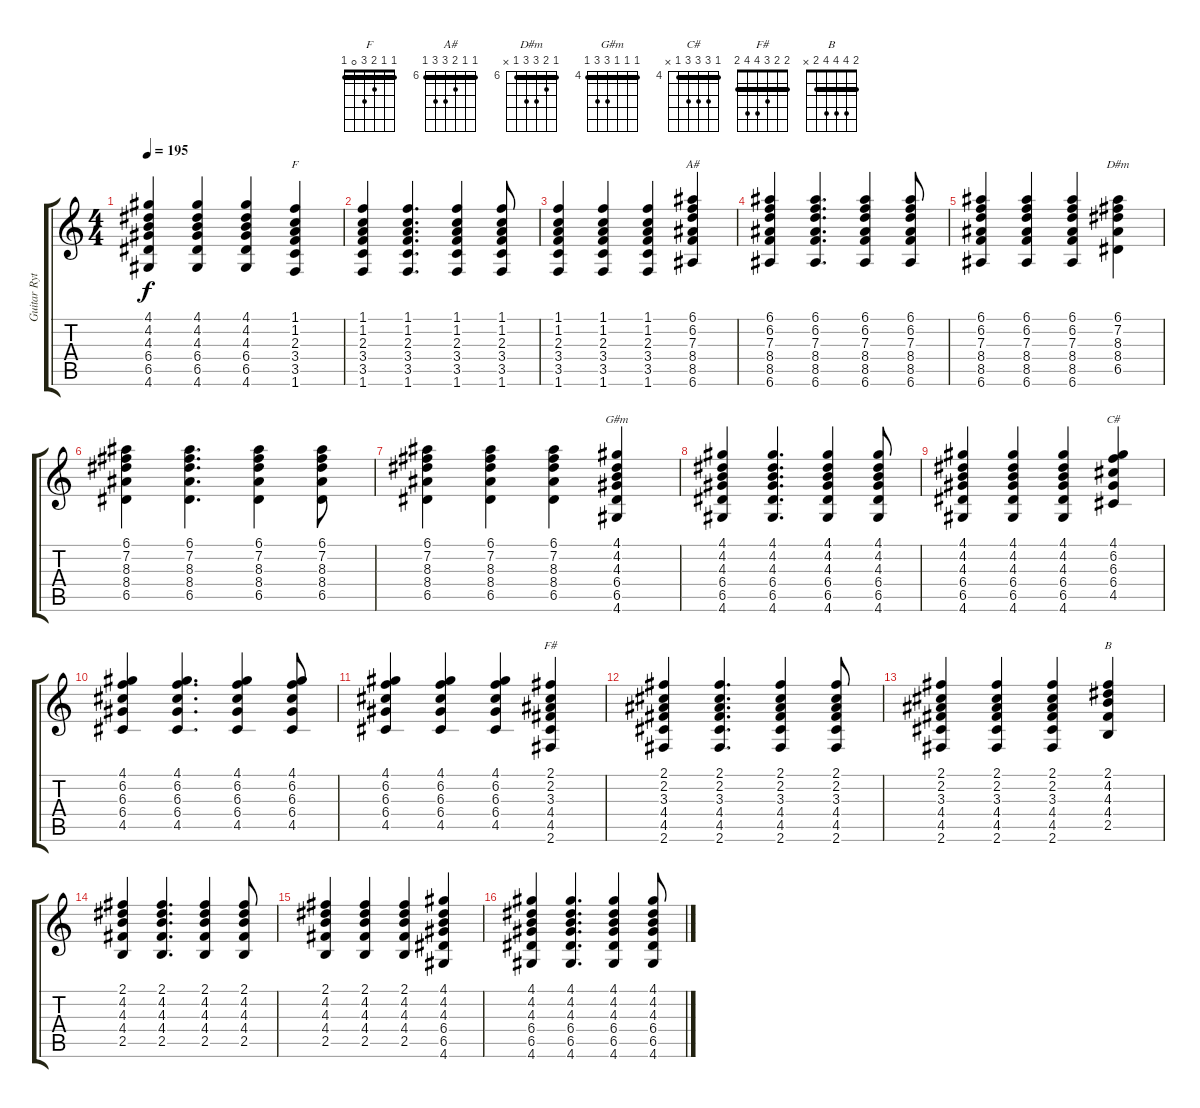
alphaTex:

\track ("Guitar Rythm" "Guitar Ryt") {instrument acousticguitarnylon}
\staff {score tabs}
\tuning (E4 B3 G3 D3 A2 E2) {hide}
\chord ("F" 1 1 2 3 0 1) {barre 1}
\chord ("A#" 6 6 7 8 8 6) {firstfret 6 barre 6}
\chord ("D#m" 6 7 8 8 6 x) {firstfret 6 barre 6}
\chord ("G#m" 4 4 4 6 6 4) {firstfret 4 barre 4}
\chord ("C#" 4 6 6 6 4 x) {firstfret 4 barre 4}
\chord ("F#" 2 2 3 4 4 2) {barre 2}
\chord ("B" 2 4 4 4 2 x) {barre 2}
\ts (4 4)
\tempo 195
\clef g2
\ks c
(4.1 4.2 4.3 6.4 6.5 4.6).4{dy f} (4.1 4.2 4.3 6.4 6.5 4.6).4 (4.1 4.2 4.3 6.4 6.5 4.6).4 (1.1 1.2 2.3 3.4 3.5 1.6).4{ch "F"} |
(1.1 1.2 2.3 3.4 3.5 1.6).4 (1.1 1.2 2.3 3.4 3.5 1.6).4{d} (1.1 1.2 2.3 3.4 3.5 1.6).4 (1.1 1.2 2.3 3.4 3.5 1.6).8 |
(1.1 1.2 2.3 3.4 3.5 1.6).4 (1.1 1.2 2.3 3.4 3.5 1.6).4 (1.1 1.2 2.3 3.4 3.5 1.6).4 (6.1 6.2 7.3 8.4 8.5 6.6).4{ch "A#"} |
(6.1 6.2 7.3 8.4 8.5 6.6).4 (6.1 6.2 7.3 8.4 8.5 6.6).4{d} (6.1 6.2 7.3 8.4 8.5 6.6).4 (6.1 6.2 7.3 8.4 8.5 6.6).8 |
(6.1 6.2 7.3 8.4 8.5 6.6).4 (6.1 6.2 7.3 8.4 8.5 6.6).4 (6.1 6.2 7.3 8.4 8.5 6.6).4 (6.1 7.2 8.3 8.4 6.5).4{ch "D#m"} |
(6.1 7.2 8.3 8.4 6.5).4 (6.1 7.2 8.3 8.4 6.5).4{d} (6.1 7.2 8.3 8.4 6.5).4 (6.1 7.2 8.3 8.4 6.5).8 |
(6.1 7.2 8.3 8.4 6.5).4 (6.1 7.2 8.3 8.4 6.5).4 (6.1 7.2 8.3 8.4 6.5).4 (4.1 4.2 4.3 6.4 6.5 4.6).4{ch "G#m"} |
(4.1 4.2 4.3 6.4 6.5 4.6).4 (4.1 4.2 4.3 6.4 6.5 4.6).4{d} (4.1 4.2 4.3 6.4 6.5 4.6).4 (4.1 4.2 4.3 6.4 6.5 4.6).8 |
(4.1 4.2 4.3 6.4 6.5 4.6).4 (4.1 4.2 4.3 6.4 6.5 4.6).4 (4.1 4.2 4.3 6.4 6.5 4.6).4 (4.1 6.2 6.3 6.4 4.5).4{ch "C#"} |
(4.1 6.2 6.3 6.4 4.5).4 (4.1 6.2 6.3 6.4 4.5).4{d} (4.1 6.2 6.3 6.4 4.5).4 (4.1 6.2 6.3 6.4 4.5).8 |
(4.1 6.2 6.3 6.4 4.5).4 (4.1 6.2 6.3 6.4 4.5).4 (4.1 6.2 6.3 6.4 4.5).4 (2.1 2.2 3.3 4.4 4.5 2.6).4{ch "F#"} |
(2.1 2.2 3.3 4.4 4.5 2.6).4 (2.1 2.2 3.3 4.4 4.5 2.6).4{d} (2.1 2.2 3.3 4.4 4.5 2.6).4 (2.1 2.2 3.3 4.4 4.5 2.6).8 |
(2.1 2.2 3.3 4.4 4.5 2.6).4 (2.1 2.2 3.3 4.4 4.5 2.6).4 (2.1 2.2 3.3 4.4 4.5 2.6).4 (2.1 4.2 4.3 4.4 2.5).4{ch "B"} |
(2.1 4.2 4.3 4.4 2.5).4 (2.1 4.2 4.3 4.4 2.5).4{d} (2.1 4.2 4.3 4.4 2.5).4 (2.1 4.2 4.3 4.4 2.5).8 |
(2.1 4.2 4.3 4.4 2.5).4 (2.1 4.2 4.3 4.4 2.5).4 (2.1 4.2 4.3 4.4 2.5).4 (4.1 4.2 4.3 6.4 6.5 4.6).4 |
(4.1 4.2 4.3 6.4 6.5 4.6).4 (4.1 4.2 4.3 6.4 6.5 4.6).4{d} (4.1 4.2 4.3 6.4 6.5 4.6).4 (4.1 4.2 4.3 6.4 6.5 4.6).8
